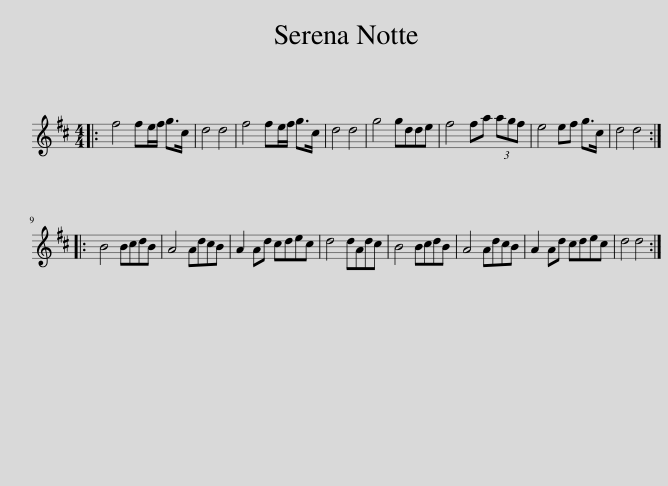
X:1
L:1/8
M:4/4
I:linebreak $
K:D
V:1 treble
V:1
|: f4 fe/f/ g>c | d4 d4 | f4 fe/f/ g>c | d4 d4 | g4 gdde | %5
 f4 fa (3agf | e4 ef g>c | d4 d4 ::$ B4 BcdB | A4 AdcB | %10
 A2 Ad cdec | d4 dAdc | B4 BcdB | A4 AdcB | A2 Ad cdec | %15
 d4 d4 :| %16
